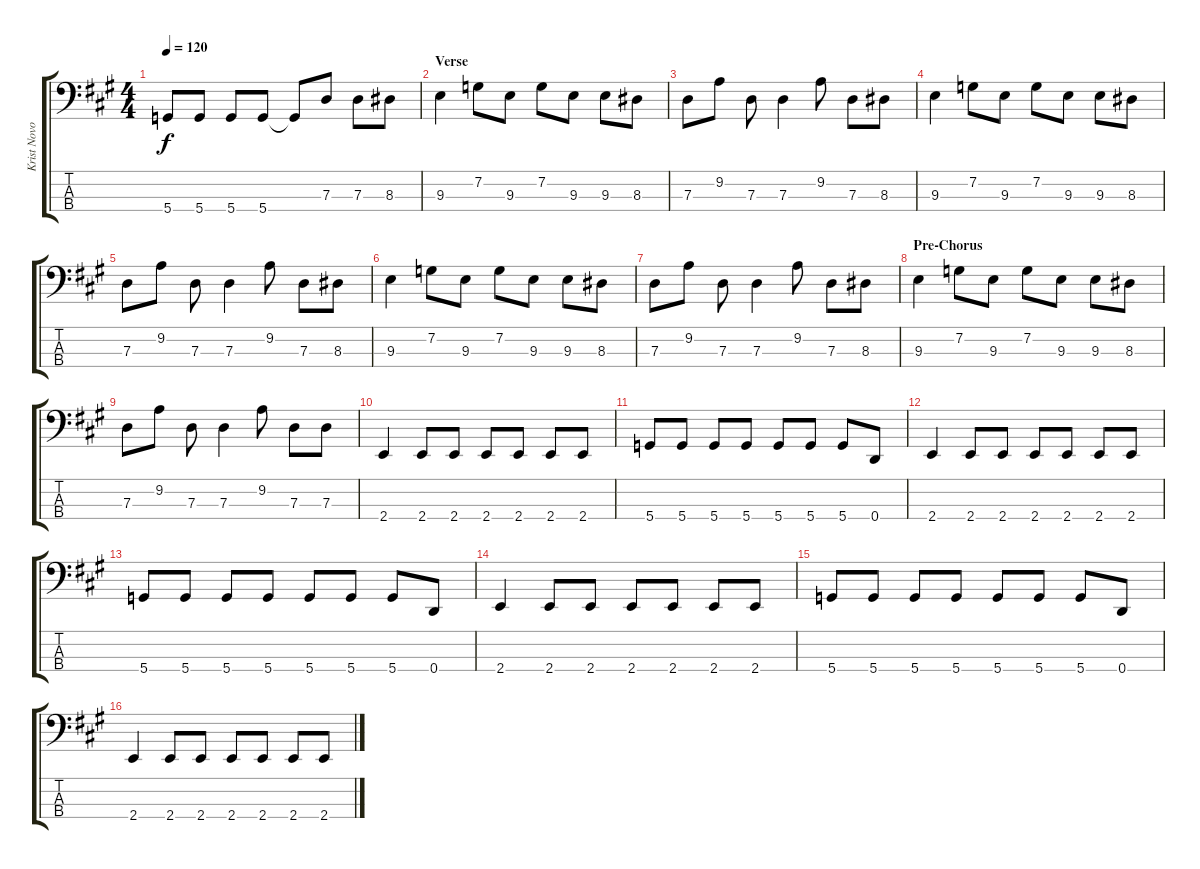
\track ("Krist Novoselic (Bass)" "Krist Novo") {instrument electricbasspick}
\staff {score tabs}
\tuning (F2 C2 G1 D1) {hide}
\ts (4 4)
\tempo 120
\clef f4
\ks a
5.4.8{dy f} 5.4.8 5.4.8 5.4.8 5.4{t}.8 7.3.8 7.3.8 8.3.8 |
\section ("" "Verse")
9.3.4 7.2.8 9.3.8 7.2.8 9.3.8 9.3.8 8.3.8 |
7.3.8 9.2.8 7.3.8 7.3.4 9.2.8 7.3.8 8.3.8 |
9.3.4 7.2.8 9.3.8 7.2.8 9.3.8 9.3.8 8.3.8 |
7.3.8 9.2.8 7.3.8 7.3.4 9.2.8 7.3.8 8.3.8 |
9.3.4 7.2.8 9.3.8 7.2.8 9.3.8 9.3.8 8.3.8 |
7.3.8 9.2.8 7.3.8 7.3.4 9.2.8 7.3.8 8.3.8 |
\section ("" "Pre-Chorus")
9.3.4 7.2.8 9.3.8 7.2.8 9.3.8 9.3.8 8.3.8 |
7.3.8 9.2.8 7.3.8 7.3.4 9.2.8 7.3.8 7.3.8 |
2.4.4 2.4.8 2.4.8 2.4.8 2.4.8 2.4.8 2.4.8 |
5.4.8 5.4.8 5.4.8 5.4.8 5.4.8 5.4.8 5.4.8 0.4.8 |
2.4.4 2.4.8 2.4.8 2.4.8 2.4.8 2.4.8 2.4.8 |
5.4.8 5.4.8 5.4.8 5.4.8 5.4.8 5.4.8 5.4.8 0.4.8 |
2.4.4 2.4.8 2.4.8 2.4.8 2.4.8 2.4.8 2.4.8 |
5.4.8 5.4.8 5.4.8 5.4.8 5.4.8 5.4.8 5.4.8 0.4.8 |
2.4.4 2.4.8 2.4.8 2.4.8 2.4.8 2.4.8 2.4.8
